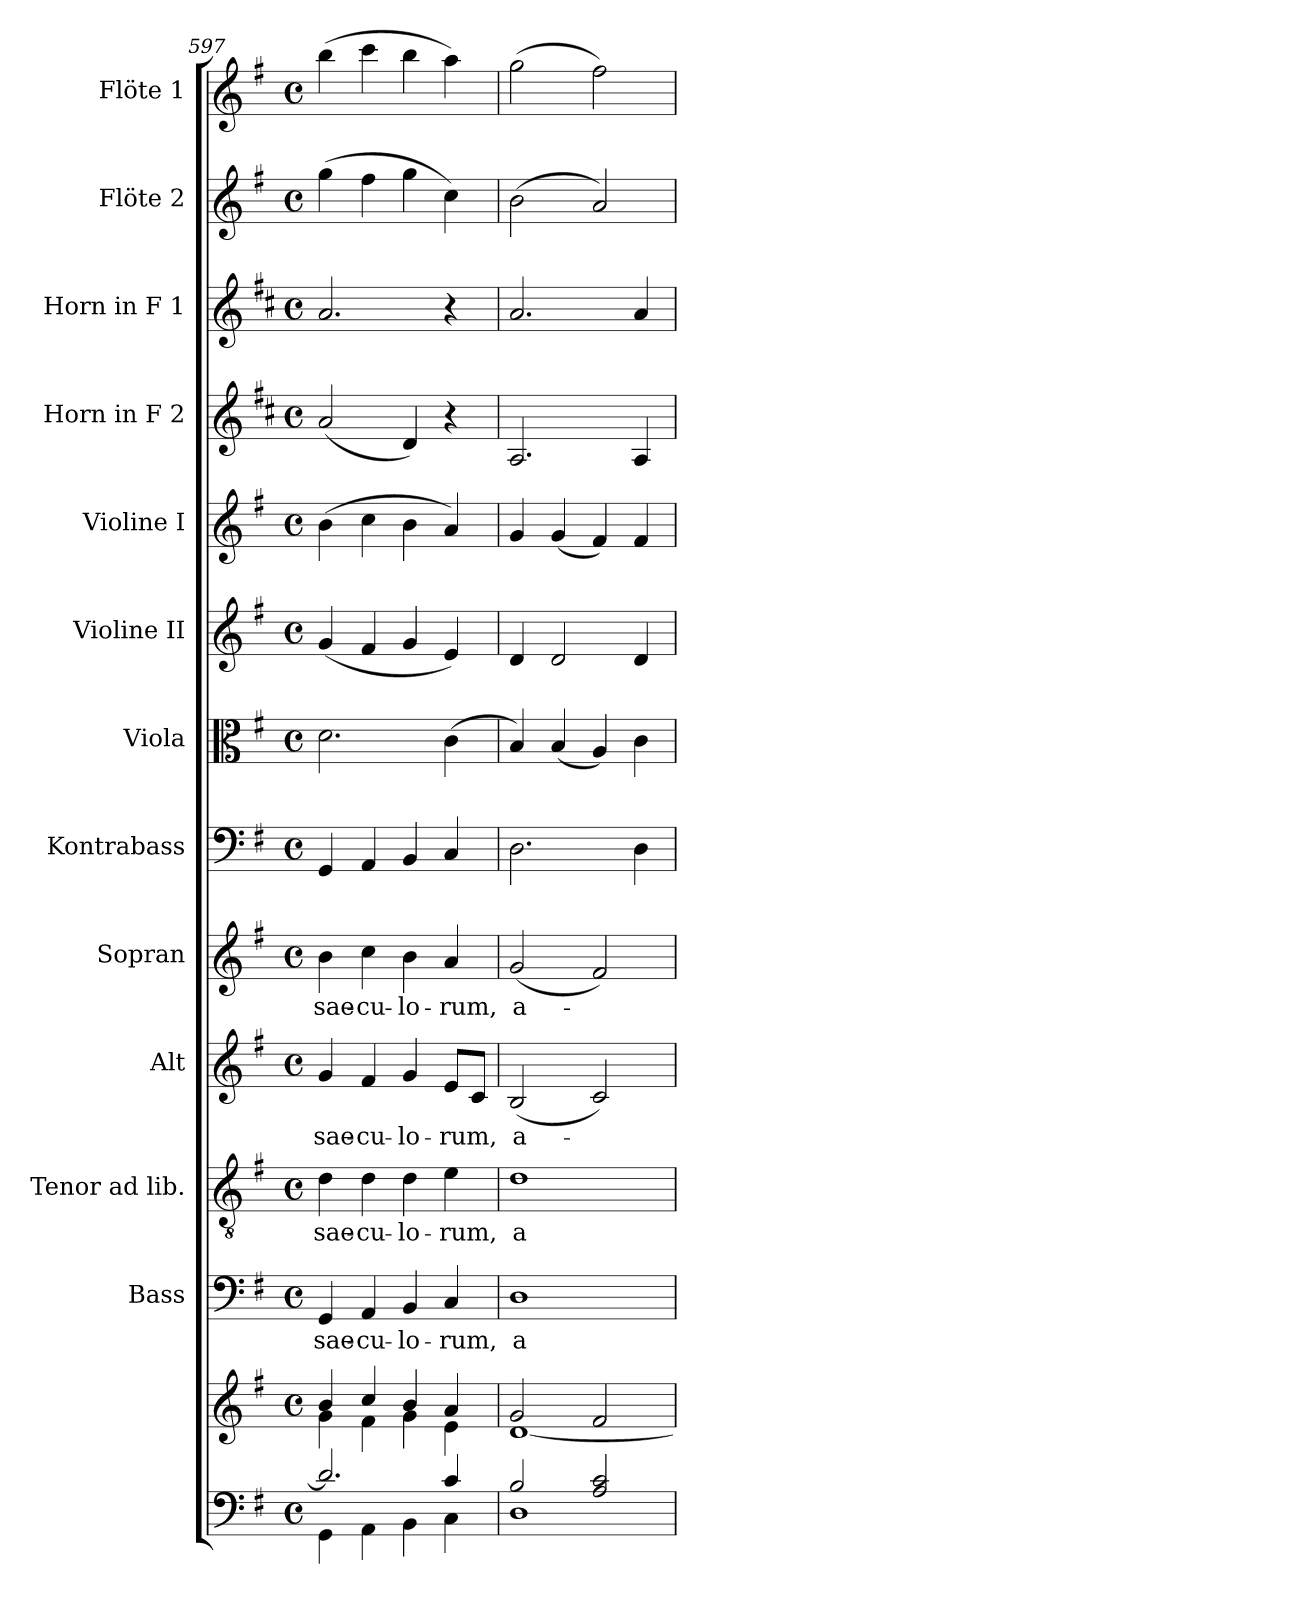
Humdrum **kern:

**kern	**kern	**kern	**text	**kern	**text	**kern	**text	**kern	**text	**kern	**kern	**kern	**kern	**kern	**kern	**kern	**kern
*part13	*part13	*part12	*part12	*part11	*part11	*part10	*part10	*part9	*part9	*part8	*part7	*part6	*part5	*part4	*part3	*part2	*part1
*staff14	*staff13	*staff12	*staff12	*staff11	*staff11	*staff10	*staff10	*staff9	*staff9	*staff8	*staff7	*staff6	*staff5	*staff4	*staff3	*staff2	*staff1
*	*	*I"Bass	*	*I"Tenor ad lib.	*	*I"Alt	*	*I"Sopran	*	*I"Kontrabass	*I"Viola	*I"Violine II	*I"Violine I	*I"Horn in F 2	*I"Horn in F 1	*I"Flöte 2	*I"Flöte 1
*	*	*I'B.	*	*I'T.	*	*I'A.	*	*I'S.	*	*I'Kb.	*I'Vla.	*I'Vl. II	*I'Vl. I	*	*	*I'Fl. 2	*I'Fl. 1
*clefF4	*clefG2	*clefF4	*	*clefGv2	*	*clefG2	*	*clefG2	*	*clefF4	*clefC3	*clefG2	*clefG2	*clefG2	*clefG2	*clefG2	*clefG2
*	*	*	*	*	*	*	*	*	*	*ITrd7c12	*	*	*	*ITrd4c7	*ITrd4c7	*	*
*k[f#]	*k[f#]	*k[f#]	*	*k[f#]	*	*k[f#]	*	*k[f#]	*	*k[f#]	*k[f#]	*k[f#]	*k[f#]	*k[f#]	*k[f#]	*k[f#]	*k[f#]
*G:	*G:	*G:	*	*G:	*	*G:	*	*G:	*	*G:	*G:	*G:	*G:	*G:	*G:	*G:	*G:
*M4/4	*M4/4	*M4/4	*	*M4/4	*	*M4/4	*	*M4/4	*	*M4/4	*M4/4	*M4/4	*M4/4	*M4/4	*M4/4	*M4/4	*M4/4
*met(c)	*met(c)	*met(c)	*	*met(c)	*	*met(c)	*	*met(c)	*	*met(c)	*met(c)	*met(c)	*met(c)	*met(c)	*met(c)	*met(c)	*met(c)
=597	=597	=597	=597	=597	=597	=597	=597	=597	=597	=597	=597	=597	=597	=597	=597	=597	=597
*^	*^	*	*	*	*	*	*	*	*	*	*	*	*	*	*	*	*
!	!	!	!	!	!LO:LY:b	!	!LO:LY:b	!	!LO:LY:b	!	!LO:LY:b	!	!	!	!	!	!	!	!
2.d/]	4GG\	4b/	4g\	4GG/	sae-	4d\	sae-	4g/	sae-	4b\	sae-	4GGG/	2.d\	(<4g/	(>4b\	(<2d/	2.d/	(>4gg\	(>4bb\
!	!	!	!	!	!LO:LY:b	!	!LO:LY:b	!	!LO:LY:b	!	!LO:LY:b	!	!	!	!	!	!	!	!
.	4AA\	4cc/	4f#\	4AA/	-cu-	4d\	-cu-	4f#/	-cu-	4cc\	-cu-	4AAA/	.	4f#/	4cc\	.	.	4ff#\	4ccc\
!	!	!	!	!	!LO:LY:b	!	!LO:LY:b	!	!LO:LY:b	!	!LO:LY:b	!	!	!	!	!	!	!	!
.	4BB\	4b/	4g\	4BB/	-lo-	4d\	-lo-	4g/	-lo-	4b\	-lo-	4BBB/	.	4g/	4b\	4G/)	.	4gg\	4bb\
!	!	!	!	!	!LO:LY:b	!	!LO:LY:b	!	!LO:LY:b	!	!LO:LY:b	!	!	!	!	!	!	!	!
4c/	4C\	4a/	4e\	4C/	-rum,	4e\	-rum,	8e/L	-rum,	4a/	-rum,	4CC/	(>4c\	4e/)	4a/)	4r	4r	4cc\)	4aa\)
.	.	.	.	.	.	.	.	8c/J	.	.	.	.	.	.	.	.	.	.	.
=598	=598	=598	=598	=598	=598	=598	=598	=598	=598	=598	=598	=598	=598	=598	=598	=598	=598	=598	=598
!	!	!	!	!	!LO:LY:b	!	!LO:LY:b	!	!LO:LY:b	!	!LO:LY:b	!	!	!	!	!	!	!	!
2B/	1D	2g/	[<1d	1D	a-	1d	a-	(<2B/	a-	(<2g/	a-	2.DD\	4B/)	4d/	4g/	2.D/	2.d/	(>2b\	(>2gg\
.	.	.	.	.	.	.	.	.	.	.	.	.	(<4B/	2d/	(<4g/	.	.	.	.
2A/ 2c/	.	2f#/	.	.	.	.	.	2c/)	.	2f#/)	.	.	4A/)	.	4f#/)	.	.	2a/)	2ff#\)
.	.	.	.	.	.	.	.	.	.	.	.	4DD\	4c\	4d/	4f#/	4D/	4d/	.	.
*v	*v	*	*	*	*	*	*	*	*	*	*	*	*	*	*	*	*	*	*
*	*v	*v	*	*	*	*	*	*	*	*	*	*	*	*	*	*	*	*
=	=	=	=	=	=	=	=	=	=	=	=	=	=	=	=	=	=
*-	*-	*-	*-	*-	*-	*-	*-	*-	*-	*-	*-	*-	*-	*-	*-	*-	*-
